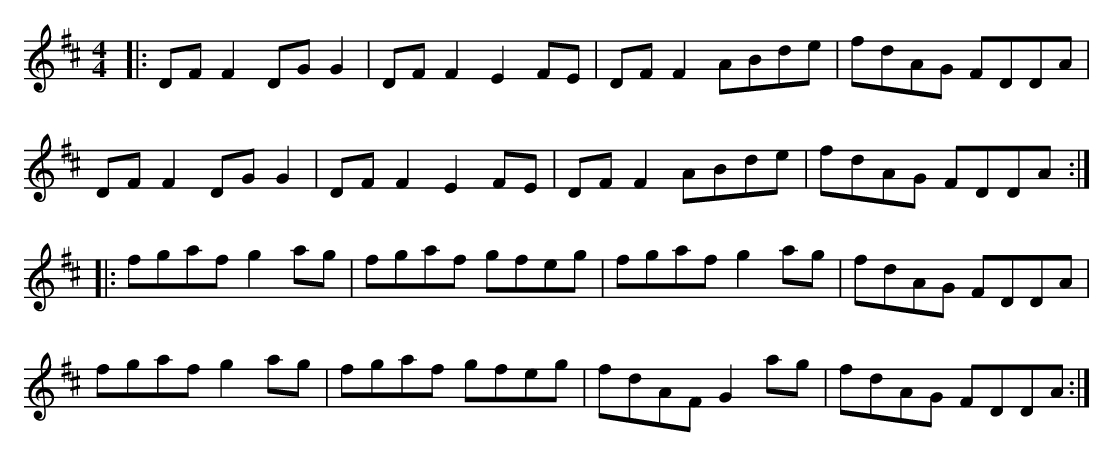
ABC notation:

X:1
M:4/4
K:D
|:DF F2 DG G2|DF F2 E2 FE|DF F2 ABde|fdAG FDDA|
DF F2 DG G2|DF F2 E2 FE|DF F2 ABde|fdAG FDDA:|
|:fgaf g2 ag|fgaf gfeg|fgaf g2 ag|fdAG FDDA|
fgaf g2 ag|fgaf gfeg|fdAF G2 ag|fdAG FDDA:|
